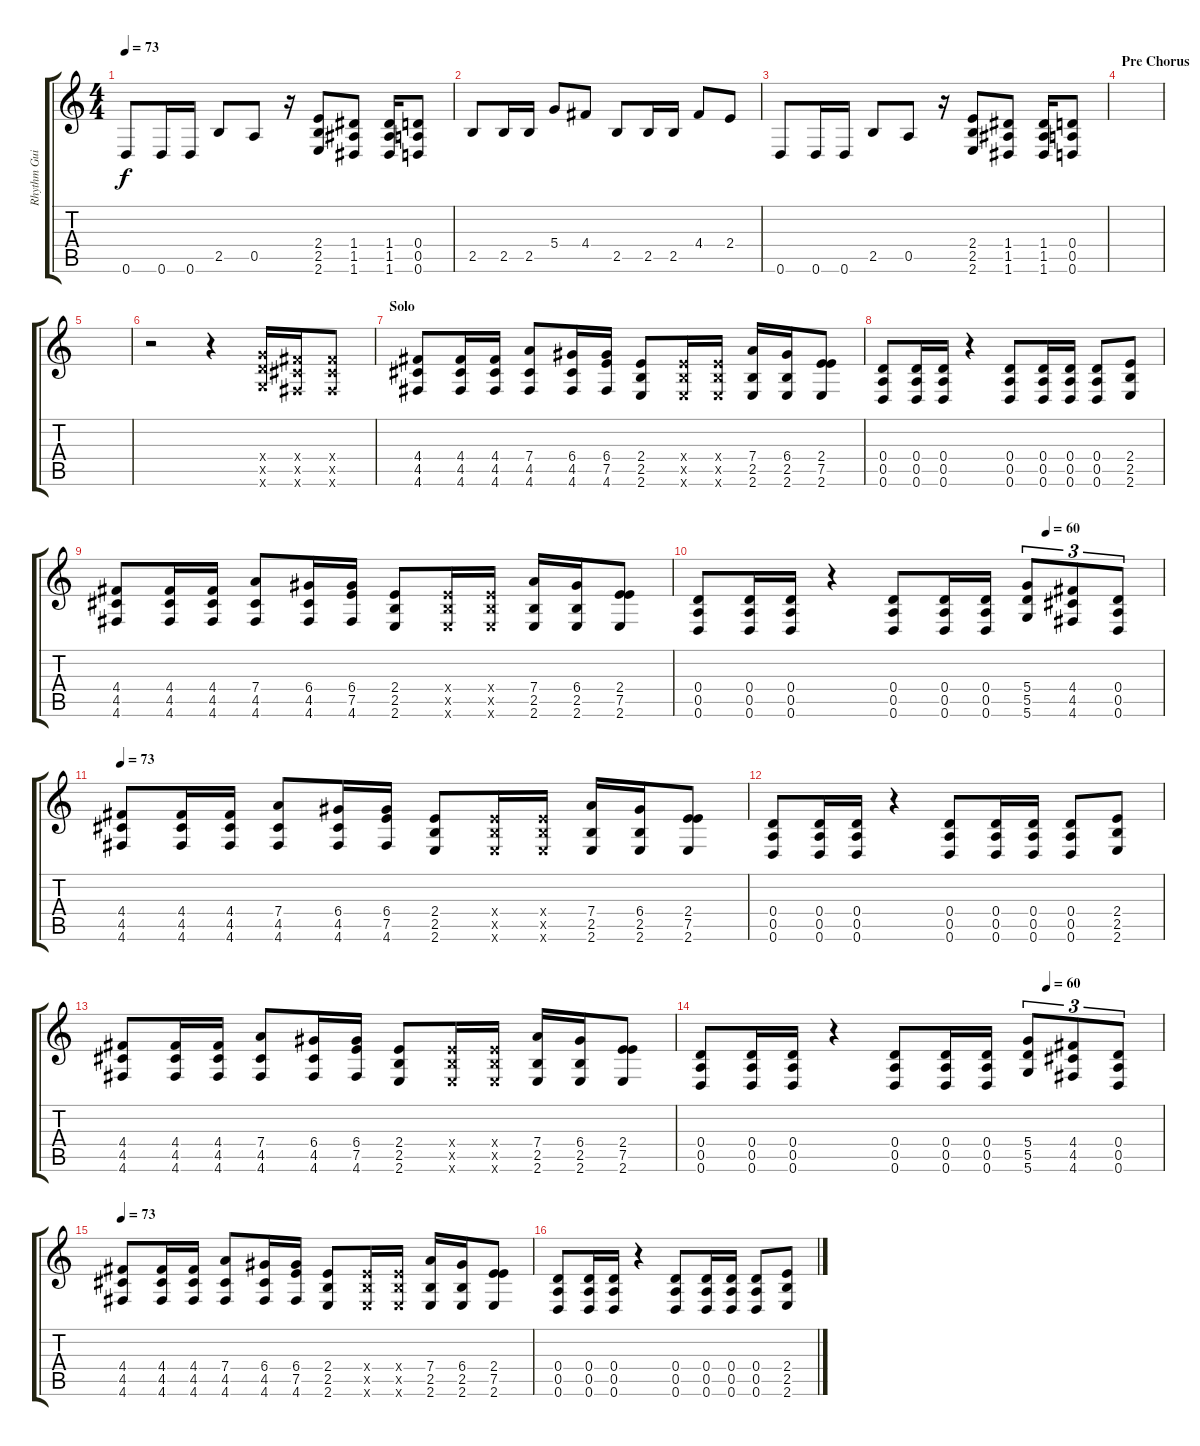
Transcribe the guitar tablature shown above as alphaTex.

\track ("Rhythm Guitar" "Rhythm Gui") {instrument overdrivenguitar}
\staff {score tabs}
\tuning (E4 B3 G3 D3 A2 D2) {hide}
\ts (4 4)
\tempo 73
\clef g2
\ks c
0.6.8{dy f} 0.6.16 0.6.16 2.5.8 0.5.8 r.16 (2.4 2.5 2.6).8 (1.4 1.5 1.6).8 (1.4 1.5 1.6).16 (0.4 0.5 0.6).8 |
2.5.8 2.5.16 2.5.16 5.4.8 4.4.8 2.5.8 2.5.16 2.5.16 4.4.8 2.4.8 |
0.6.8 0.6.16 0.6.16 2.5.8 0.5.8 r.16 (2.4 2.5 2.6).8 (1.4 1.5 1.6).8 (1.4 1.5 1.6).16 (0.4 0.5 0.6).8 |
\section ("" "Pre Chorus")
|
|
r.2 r.4 (5.4{x} 5.5{x} 5.6{x}).16 (4.4{x} 4.5{x} 4.6{x}).16 (4.4{x} 4.5{x} 4.6{x}).8 |
\section ("" "Solo")
(4.4 4.5 4.6).8 (4.4 4.5 4.6).16 (4.4 4.5 4.6).16 (7.4 4.5 4.6).8 (6.4 4.5 4.6).16 (6.4 7.5 4.6).16 (2.4 2.5 2.6).8 (2.4{x} 2.5{x} 2.6{x}).16 (2.4{x} 2.5{x} 2.6{x}).16 (7.4 2.5 2.6).16 (6.4 2.5 2.6).16 (2.4 7.5 2.6).8 |
(0.4 0.5 0.6).8 (0.4 0.5 0.6).16 (0.4 0.5 0.6).16 r.4 (0.4 0.5 0.6).8 (0.4 0.5 0.6).16 (0.4 0.5 0.6).16 (0.4 0.5 0.6).8 (2.4 2.5 2.6).8 |
(4.4 4.5 4.6).8 (4.4 4.5 4.6).16 (4.4 4.5 4.6).16 (7.4 4.5 4.6).8 (6.4 4.5 4.6).16 (6.4 7.5 4.6).16 (2.4 2.5 2.6).8 (2.4{x} 2.5{x} 2.6{x}).16 (2.4{x} 2.5{x} 2.6{x}).16 (7.4 2.5 2.6).16 (6.4 2.5 2.6).16 (2.4 7.5 2.6).8 |
\tempo (60 0.75)
(0.4 0.5 0.6).8 (0.4 0.5 0.6).16 (0.4 0.5 0.6).16 r.4 (0.4 0.5 0.6).8 (0.4 0.5 0.6).16 (0.4 0.5 0.6).16 (5.4 5.5 5.6).8{tu (3 2)} (4.4 4.5 4.6).8{tu (3 2)} (0.4 0.5 0.6).8{tu (3 2)} |
\tempo 73
(4.4 4.5 4.6).8 (4.4 4.5 4.6).16 (4.4 4.5 4.6).16 (7.4 4.5 4.6).8 (6.4 4.5 4.6).16 (6.4 7.5 4.6).16 (2.4 2.5 2.6).8 (2.4{x} 2.5{x} 2.6{x}).16 (2.4{x} 2.5{x} 2.6{x}).16 (7.4 2.5 2.6).16 (6.4 2.5 2.6).16 (2.4 7.5 2.6).8 |
(0.4 0.5 0.6).8 (0.4 0.5 0.6).16 (0.4 0.5 0.6).16 r.4 (0.4 0.5 0.6).8 (0.4 0.5 0.6).16 (0.4 0.5 0.6).16 (0.4 0.5 0.6).8 (2.4 2.5 2.6).8 |
(4.4 4.5 4.6).8 (4.4 4.5 4.6).16 (4.4 4.5 4.6).16 (7.4 4.5 4.6).8 (6.4 4.5 4.6).16 (6.4 7.5 4.6).16 (2.4 2.5 2.6).8 (2.4{x} 2.5{x} 2.6{x}).16 (2.4{x} 2.5{x} 2.6{x}).16 (7.4 2.5 2.6).16 (6.4 2.5 2.6).16 (2.4 7.5 2.6).8 |
\tempo (60 0.75)
(0.4 0.5 0.6).8 (0.4 0.5 0.6).16 (0.4 0.5 0.6).16 r.4 (0.4 0.5 0.6).8 (0.4 0.5 0.6).16 (0.4 0.5 0.6).16 (5.4 5.5 5.6).8{tu (3 2)} (4.4 4.5 4.6).8{tu (3 2)} (0.4 0.5 0.6).8{tu (3 2)} |
\tempo 73
(4.4 4.5 4.6).8 (4.4 4.5 4.6).16 (4.4 4.5 4.6).16 (7.4 4.5 4.6).8 (6.4 4.5 4.6).16 (6.4 7.5 4.6).16 (2.4 2.5 2.6).8 (2.4{x} 2.5{x} 2.6{x}).16 (2.4{x} 2.5{x} 2.6{x}).16 (7.4 2.5 2.6).16 (6.4 2.5 2.6).16 (2.4 7.5 2.6).8 |
(0.4 0.5 0.6).8 (0.4 0.5 0.6).16 (0.4 0.5 0.6).16 r.4 (0.4 0.5 0.6).8 (0.4 0.5 0.6).16 (0.4 0.5 0.6).16 (0.4 0.5 0.6).8 (2.4 2.5 2.6).8
